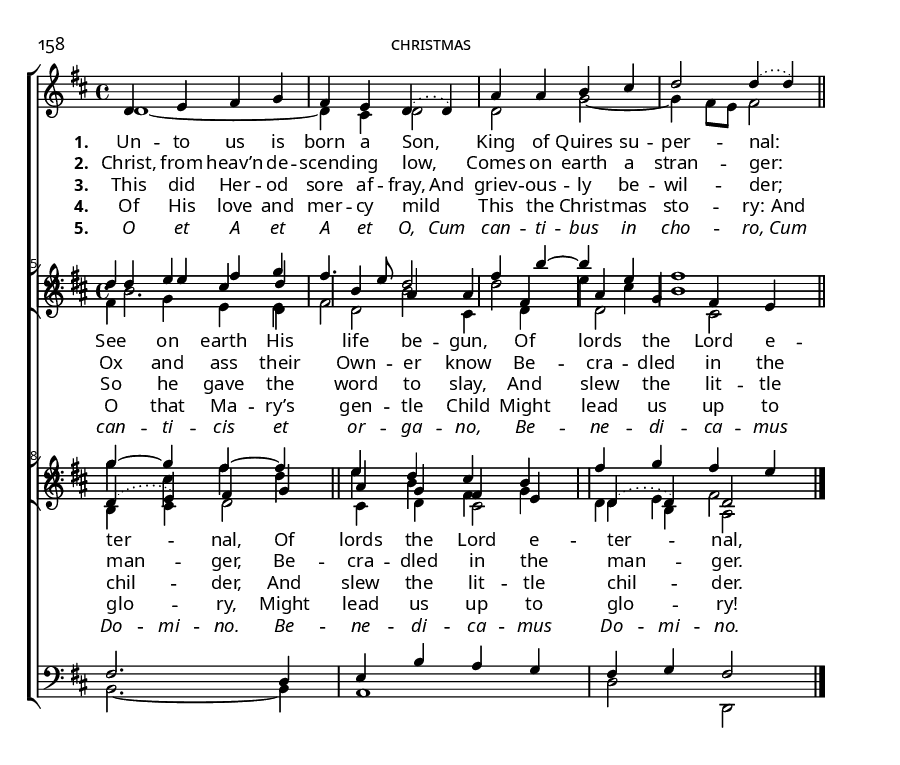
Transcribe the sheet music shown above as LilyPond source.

\version "2.14.2"
\include "util.ly"
\paper {
  print-all-headers = ##f
  paper-height = 9\in
  paper-width = 6\in
  indent = 0\in
  %system-system-spacing = #'((basic-distance . 10) (padding . 0))
  system-system-spacing =
    #'((basic-distance . 0)
       (minimum-distance . 0)
       (padding . -10)
       (stretchability . 100))
  score-markup-spacing =
    #'((basic-distance . 0)
       (minimum-distance . 0)
       (padding . 0)
       (stretchability . 75))
  markup-system-spacing = 
    #'((basic-distance . 0)
       (minimum-distance . 0)
       (padding . 0)
       (stretchability . 0))
  last-bottom-spacing = 
    #'((basic-distance . 0)
       (minimum-distance . 0)
       (padding . -0.5)
       (stretchability . 0))
  ragged-last-bottom = ##t
  ragged-bottom = ##f
  two-sided = ##t
  inner-margin = 0.5\in
  outer-margin = 0.25\in
  top-margin = 0.25\in
  bottom-margin = 0.25\in
  first-page-number = #158
  print-first-page-number = ##t
  headerLine = \markup{\override #'(font-name . "Garamond Premier Pro") \smallCapsOldStyle"christmas"}
  oddHeaderMarkup = \markup\fill-line{
     \override #'(font-name . "Garamond Premier Pro")\abs-fontsize #8.5
     \combine 
        \fill-line{"" \on-the-fly #print-page-number-check-first
        \oldStylePageNum""
        }
        \fill-line{\headerLine}
  }
  evenHeaderMarkup = \markup {
     \override #'(font-name . "Garamond Premier Pro")\abs-fontsize #8.5
     \combine
        \on-the-fly #print-page-number-check-first
        \oldStylePageNum""
        \fill-line{\headerLine}
  }
  %title = \markup{\override #'(font-name . "Garamond Premier Pro Semibold"){ \abs-fontsize #15 \smallCapsOldStyle"Unto us is born a Son"}}
  subtitle = \markup{\override #'(font-name . "Garamond Premier Pro"){ \abs-fontsize #10.5 "(The same, in English)"}}
  %poet = \markup{\oldStyleNum"Words and tune (14th cent.) from" \italic"Piæ Cantiones," 1582}
  %composer = \markup\oldStyleNum"Arranged by G.H. Palmer"
}
#(set-global-staff-size 14.8) \paper{ #(define fonts (make-pango-font-tree "GoudyOlSt BT" "Garamond Premier Pro" "Garamond Premier Pro" (/ 14.8 20))) }













global = {
  \key d \major
  \time 4/4
  \autoBeamOff
  \override DynamicLineSpanner #'staff-padding = #0.0
  \override DynamicLineSpanner #'Y-extent = #'(-1 . 1)
}

sopMusic = \relative c' {
  d4 e fis g |
  fis e \slurDotted d4( d) |
  a'4 a b cis |
  d2 d4( d) \bar "||"
  d4 e cis d |
  
  b a a fis |
  a g fis e |
  d( e) fis g |
  a g fis e |
  d4( d) d2 \bar "|."
}
sopWords = \lyricmode {
  
}

altoMusic = \relative c' {
  d1~|
  d4 cis d2 |
  d g~ |
  g4 fis8[ e] fis2 \bar "||"
  fis4 g e d |
  
  d2 cis4 d |
  d2 cis |
  b4 cis d2 |
  cis4 d cis2 |
  d4 b a2 \bar "|."
}
altoWords = \lyricmode {
  \set stanza = #"1. "
  \set ignoreMelismata = ##t
  Un -- to us is born a Son, _
  King of Quires su -- per -- nal: _
  \unset ignoreMelismata
  See on earth His life be -- gun,
  Of lords the Lord e -- ter -- nal,
  Of lords the Lord e -- ter -- nal,
}
altoWordsII = \lyricmode {
  \set stanza = #"2. "
  Christ, from heav’n de -- scend -- ing low,
  Comes on earth a stran -- ger:
  Ox and ass their Own -- er know
  Be -- cra -- dled in the man -- ger,
  Be -- cra -- dled in the man -- ger.

}
altoWordsIII = \lyricmode {
  \set stanza = #"3. "
  \set ignoreMelismata = ##t
  This did Her -- od sore af -- fray,
  \unset ignoreMelismata
  And griev -- ous -- ly be -- wil -- der;
  So he gave the word to slay,
  And slew the lit -- tle chil -- der,
  And slew the lit -- tle chil -- der.
}
altoWordsIV = \lyricmode {
  \set stanza = #"4. "
  Of His love and mer -- cy mild
  \set ignoreMelismata = ##t
  This the Christ -- mas sto -- ry:
  \unset ignoreMelismata
  And O that Ma -- ry’s gen -- tle Child
  Might lead us up to glo -- ry,
  Might lead us up to glo -- ry!
  
}
altoWordsV = \lyricmode {
  \set stanza = #"5. "
  \set ignoreMelismata = ##t
  \markup\italic O \markup\italic et \markup\italic A \markup\italic et \markup\italic A \markup\italic et \markup\italic O,
  \markup\italic Cum \markup\italic can -- \markup\italic ti -- \markup\italic bus \markup\italic in \markup\italic cho -- \markup\italic ro,
  \markup\italic Cum \markup\italic can -- \markup\italic ti -- \markup\italic cis \markup\italic et \markup\italic or -- \markup\italic ga -- \markup\italic no,
  \markup\italic Be -- \markup\italic ne -- \markup\italic di -- \markup\italic ca -- \markup\italic mus \markup\italic Do -- \markup\italic mi -- \markup\italic no.
  \markup\italic Be -- \markup\italic ne -- \markup\italic di -- \markup\italic ca -- \markup\italic mus \markup\italic Do -- \markup\italic mi -- \markup\italic no.
}
altoWordsVI = \lyricmode {
  \set stanza = #"6. "
  \set ignoreMelismata = ##t
}
tenorMusic = \relative c' {
  fis,4 g a b |
  a4. g8 fis2 |
  a4 d~ d g, |
  a1 \bar "||"
  b4~b a~ a |
  
  g fis e d |
  a' b a g |
  fis2. d4 |
  e b' a g |
  fis g fis2 \bar "|."
}
tenorWords = \lyricmode {

}

bassMusic = \relative c {
  d2. g,4 |
  a2 d |
  fis g4 e |
  d1 \bar "||"
  b'4 e, a fis |
  
  g d a b |
  fis g a2 |
  b2.~ b4 |
  a1 |
  d2 d, \bar "|."
}
bassWords = \lyricmode {

}

pianoRH = \relative c' {
  
}
pianoLH = \relative c' {
  
}

\score {
  <<
   \new ChoirStaff <<
    \new Staff = women <<
      \new Voice = "sopranos" { \voiceOne << \global \sopMusic >> }
      \new Voice = "altos" { \voiceTwo << \global \altoMusic >> }
    >>
    \new Lyrics \with { alignAboveContext = #"women" \override VerticalAxisGroup #'nonstaff-relatedstaff-spacing = #'((basic-distance . 1))} \lyricsto "sopranos" \sopWords
    \new Lyrics = "altosVI"  \with { alignBelowContext = #"women" } \lyricsto "sopranos" \altoWordsVI
    \new Lyrics = "altosV"  \with { alignBelowContext = #"women" } \lyricsto "sopranos" \altoWordsV
    \new Lyrics = "altosIV"  \with { alignBelowContext = #"women" } \lyricsto "sopranos" \altoWordsIV
    \new Lyrics = "altosIII"  \with { alignBelowContext = #"women" } \lyricsto "sopranos" \altoWordsIII
    \new Lyrics = "altosII"  \with { alignBelowContext = #"women" } \lyricsto "sopranos" \altoWordsII
    \new Lyrics = "altos"  \with { alignBelowContext = #"women" } \lyricsto "sopranos" \altoWords
   \new Staff = men <<
      \clef bass
      \new Voice = "tenors" { \voiceOne << \global \tenorMusic >> }
      \new Voice = "basses" { \voiceTwo << \global \bassMusic >> }
    >>
    \new Lyrics \with { alignAboveContext = #"men" \override VerticalAxisGroup #'nonstaff-relatedstaff-spacing = #'((basic-distance . 1)) } \lyricsto "tenors" \tenorWords
    \new Lyrics \with { alignBelowContext = #"men" \override VerticalAxisGroup #'nonstaff-relatedstaff-spacing = #'((basic-distance . 1)) } \lyricsto "basses" \bassWords
  >>
%    \new PianoStaff << \new Staff { \new Voice { \pianoRH } } \new Staff { \clef "bass" \pianoLH } >>
  >>
  \layout {
%6.14 \context {\Lyrics\override LyricText #'font-size = #0.9 }
    #(define fonts (make-pango-font-tree "GoudyOlSt BT" "Garamond Premier Pro" "Garamond Premier Pro" (/ 14.5 20)))
    \context {
      \Score
      %\override SpacingSpanner #'base-shortest-duration = #(ly:make-moment 1 8)
      %\override SpacingSpanner #'common-shortest-duration = #(ly:make-moment 1 4)
    }
    \context {
      % Remove all empty staves
      % \Staff \RemoveEmptyStaves \override VerticalAxisGroup #'remove-first = ##t
    }
  }
  
  \midi {
    \tempo 4 = 90
    \set Staff.midiInstrument = "flute"
  
    \context {
      \Voice
      \remove "Dynamic_performer"
    }
  }
}
